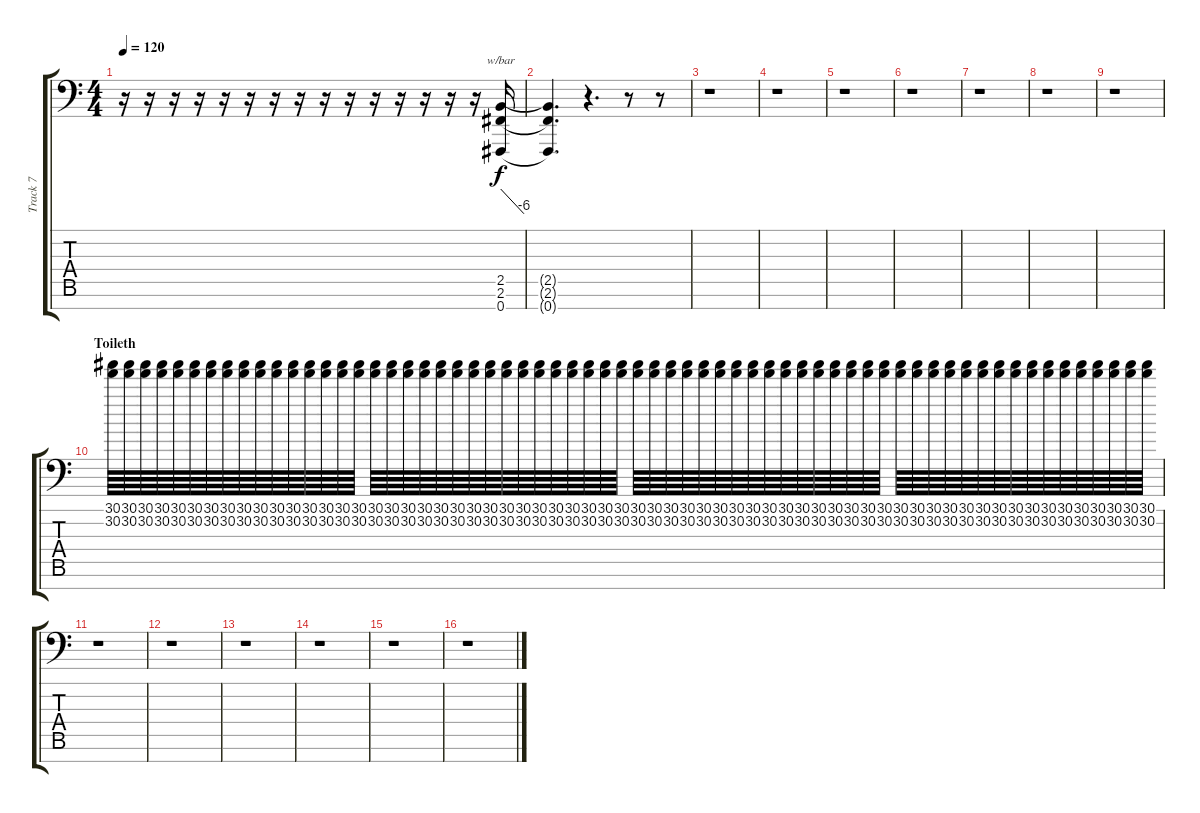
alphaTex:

\track ("Track 7" "Track 7") {instrument ocarina}
\staff {score tabs}
\tuning (E4 B3 G3 D3 A2 E2 Gb1) {hide}
\ts (4 4)
\tempo 120
\clef f4
\ks c
r.16{dy f} r.16 r.16 r.16 r.16 r.16 r.16 r.16 r.16 r.16 r.16 r.16 r.16 r.16 r.16 (2.5 2.6 0.7).16{tbe (dive default 0 0 60 -24)} |
(2.5{t} 2.6{t} 0.7{t}).4{d} r.4{d} r.8 r.8 |
r.1 |
r.1 |
r.1 |
r.1 |
r.1 |
r.1 |
r.1 |
\section ("" "Toileth")
(30.1 30.2).64 (30.1 30.2).64 (30.1 30.2).64 (30.1 30.2).64 (30.1 30.2).64 (30.1 30.2).64 (30.1 30.2).64 (30.1 30.2).64 (30.1 30.2).64 (30.1 30.2).64 (30.1 30.2).64 (30.1 30.2).64 (30.1 30.2).64 (30.1 30.2).64 (30.1 30.2).64 (30.1 30.2).64 (30.1 30.2).64 (30.1 30.2).64 (30.1 30.2).64 (30.1 30.2).64 (30.1 30.2).64 (30.1 30.2).64 (30.1 30.2).64 (30.1 30.2).64 (30.1 30.2).64 (30.1 30.2).64 (30.1 30.2).64 (30.1 30.2).64 (30.1 30.2).64 (30.1 30.2).64 (30.1 30.2).64 (30.1 30.2).64 (30.1 30.2).64 (30.1 30.2).64 (30.1 30.2).64 (30.1 30.2).64 (30.1 30.2).64 (30.1 30.2).64 (30.1 30.2).64 (30.1 30.2).64 (30.1 30.2).64 (30.1 30.2).64 (30.1 30.2).64 (30.1 30.2).64 (30.1 30.2).64 (30.1 30.2).64 (30.1 30.2).64 (30.1 30.2).64 (30.1 30.2).64 (30.1 30.2).64 (30.1 30.2).64 (30.1 30.2).64 (30.1 30.2).64 (30.1 30.2).64 (30.1 30.2).64 (30.1 30.2).64 (30.1 30.2).64 (30.1 30.2).64 (30.1 30.2).64 (30.1 30.2).64 (30.1 30.2).64 (30.1 30.2).64 (30.1 30.2).64 (30.1 30.2).64 |
r.1 |
r.1 |
r.1 |
r.1 |
r.1 |
r.1
